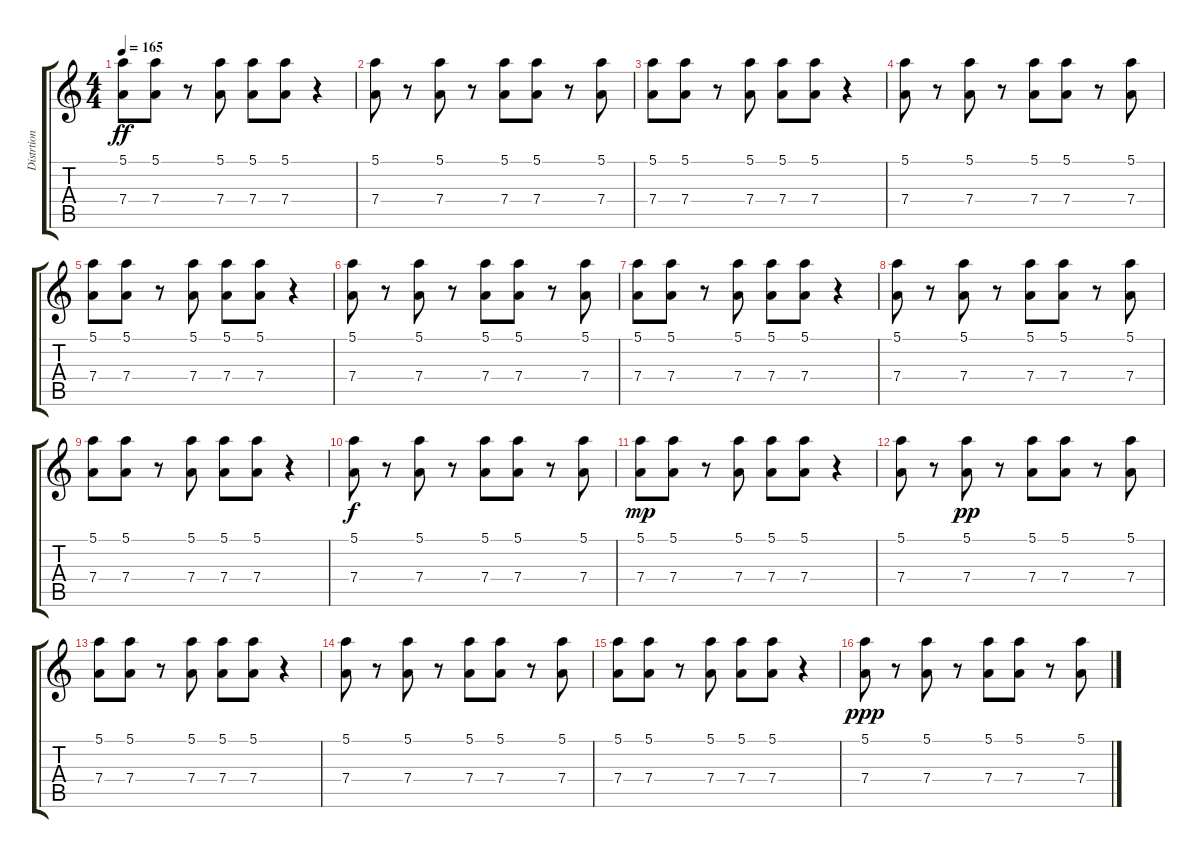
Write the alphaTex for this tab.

\track ("Distrtion Guitar" "Distrtion ") {instrument distortionguitar}
\staff {score tabs}
\tuning (E4 B3 G3 D3 A2 E2) {hide}
\ts (4 4)
\tempo 165
\clef g2
\ks c
(5.1 7.4).8{dy ff} (5.1 7.4).8 r.8 (5.1 7.4).8 (5.1 7.4).8 (5.1 7.4).8 r.4 |
(5.1 7.4).8 r.8 (5.1 7.4).8 r.8 (5.1 7.4).8 (5.1 7.4).8 r.8 (5.1 7.4).8 |
(5.1 7.4).8 (5.1 7.4).8 r.8 (5.1 7.4).8 (5.1 7.4).8 (5.1 7.4).8 r.4 |
(5.1 7.4).8 r.8 (5.1 7.4).8 r.8 (5.1 7.4).8 (5.1 7.4).8 r.8 (5.1 7.4).8 |
(5.1 7.4).8 (5.1 7.4).8 r.8 (5.1 7.4).8 (5.1 7.4).8 (5.1 7.4).8 r.4 |
(5.1 7.4).8 r.8 (5.1 7.4).8 r.8 (5.1 7.4).8 (5.1 7.4).8 r.8 (5.1 7.4).8 |
(5.1 7.4).8 (5.1 7.4).8 r.8 (5.1 7.4).8 (5.1 7.4).8 (5.1 7.4).8 r.4 |
(5.1 7.4).8 r.8 (5.1 7.4).8 r.8 (5.1 7.4).8 (5.1 7.4).8 r.8 (5.1 7.4).8 |
(5.1 7.4).8 (5.1 7.4).8 r.8 (5.1 7.4).8 (5.1 7.4).8 (5.1 7.4).8 r.4 |
(5.1 7.4).8{dy f} r.8 (5.1 7.4).8 r.8 (5.1 7.4).8 (5.1 7.4).8 r.8 (5.1 7.4).8 |
(5.1 7.4).8{dy mp} (5.1 7.4).8 r.8 (5.1 7.4).8 (5.1 7.4).8 (5.1 7.4).8 r.4 |
(5.1 7.4).8 r.8 (5.1 7.4).8{dy pp} r.8 (5.1 7.4).8 (5.1 7.4).8 r.8 (5.1 7.4).8 |
(5.1 7.4).8 (5.1 7.4).8 r.8 (5.1 7.4).8 (5.1 7.4).8 (5.1 7.4).8 r.4 |
(5.1 7.4).8 r.8 (5.1 7.4).8 r.8 (5.1 7.4).8 (5.1 7.4).8 r.8 (5.1 7.4).8 |
(5.1 7.4).8 (5.1 7.4).8 r.8 (5.1 7.4).8 (5.1 7.4).8 (5.1 7.4).8 r.4 |
(5.1 7.4).8{dy ppp} r.8 (5.1 7.4).8 r.8 (5.1 7.4).8 (5.1 7.4).8 r.8 (5.1 7.4).8
